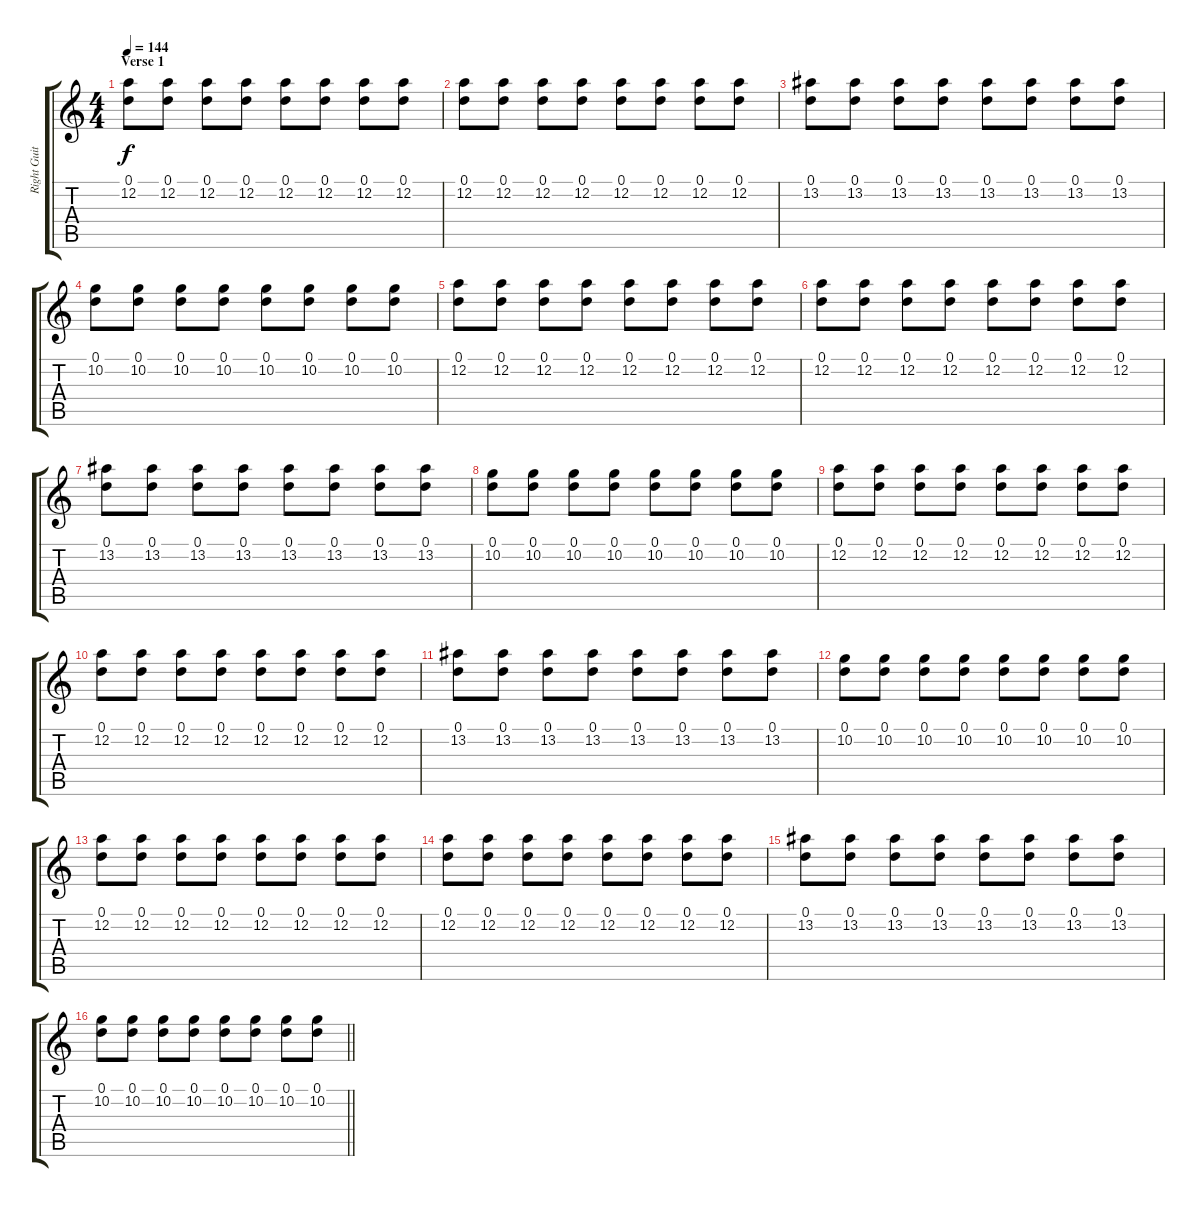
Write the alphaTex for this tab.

\track ("Right Guitar" "Right Guit") {instrument distortionguitar}
\staff {score tabs}
\tuning (D4 A3 F3 C3 G2 D2) {hide}
\ts (4 4)
\section ("" "Verse 1")
\tempo 144
\clef g2
\ks c
(0.1 12.2).8{dy f} (0.1 12.2).8 (0.1 12.2).8 (0.1 12.2).8 (0.1 12.2).8 (0.1 12.2).8 (0.1 12.2).8 (0.1 12.2).8 |
(0.1 12.2).8 (0.1 12.2).8 (0.1 12.2).8 (0.1 12.2).8 (0.1 12.2).8 (0.1 12.2).8 (0.1 12.2).8 (0.1 12.2).8 |
(0.1 13.2).8 (0.1 13.2).8 (0.1 13.2).8 (0.1 13.2).8 (0.1 13.2).8 (0.1 13.2).8 (0.1 13.2).8 (0.1 13.2).8 |
(0.1 10.2).8 (0.1 10.2).8 (0.1 10.2).8 (0.1 10.2).8 (0.1 10.2).8 (0.1 10.2).8 (0.1 10.2).8 (0.1 10.2).8 |
(0.1 12.2).8 (0.1 12.2).8 (0.1 12.2).8 (0.1 12.2).8 (0.1 12.2).8 (0.1 12.2).8 (0.1 12.2).8 (0.1 12.2).8 |
(0.1 12.2).8 (0.1 12.2).8 (0.1 12.2).8 (0.1 12.2).8 (0.1 12.2).8 (0.1 12.2).8 (0.1 12.2).8 (0.1 12.2).8 |
(0.1 13.2).8 (0.1 13.2).8 (0.1 13.2).8 (0.1 13.2).8 (0.1 13.2).8 (0.1 13.2).8 (0.1 13.2).8 (0.1 13.2).8 |
(0.1 10.2).8 (0.1 10.2).8 (0.1 10.2).8 (0.1 10.2).8 (0.1 10.2).8 (0.1 10.2).8 (0.1 10.2).8 (0.1 10.2).8 |
(0.1 12.2).8 (0.1 12.2).8 (0.1 12.2).8 (0.1 12.2).8 (0.1 12.2).8 (0.1 12.2).8 (0.1 12.2).8 (0.1 12.2).8 |
(0.1 12.2).8 (0.1 12.2).8 (0.1 12.2).8 (0.1 12.2).8 (0.1 12.2).8 (0.1 12.2).8 (0.1 12.2).8 (0.1 12.2).8 |
(0.1 13.2).8 (0.1 13.2).8 (0.1 13.2).8 (0.1 13.2).8 (0.1 13.2).8 (0.1 13.2).8 (0.1 13.2).8 (0.1 13.2).8 |
(0.1 10.2).8 (0.1 10.2).8 (0.1 10.2).8 (0.1 10.2).8 (0.1 10.2).8 (0.1 10.2).8 (0.1 10.2).8 (0.1 10.2).8 |
(0.1 12.2).8 (0.1 12.2).8 (0.1 12.2).8 (0.1 12.2).8 (0.1 12.2).8 (0.1 12.2).8 (0.1 12.2).8 (0.1 12.2).8 |
(0.1 12.2).8 (0.1 12.2).8 (0.1 12.2).8 (0.1 12.2).8 (0.1 12.2).8 (0.1 12.2).8 (0.1 12.2).8 (0.1 12.2).8 |
(0.1 13.2).8 (0.1 13.2).8 (0.1 13.2).8 (0.1 13.2).8 (0.1 13.2).8 (0.1 13.2).8 (0.1 13.2).8 (0.1 13.2).8 |
\barLineRight lightlight
(0.1 10.2).8 (0.1 10.2).8 (0.1 10.2).8 (0.1 10.2).8 (0.1 10.2).8 (0.1 10.2).8 (0.1 10.2).8 (0.1 10.2).8
